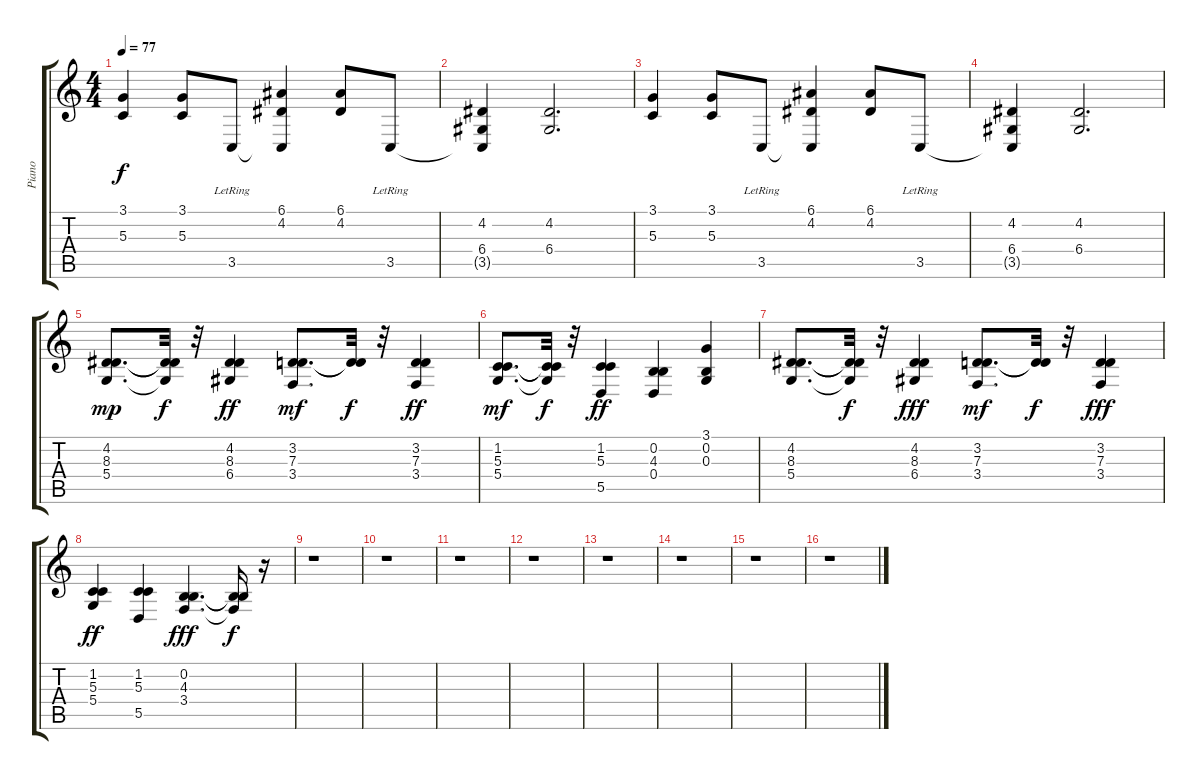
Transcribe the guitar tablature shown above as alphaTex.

\track ("Piano" "Piano") {instrument acousticgrandpiano}
\staff {score tabs}
\tuning (E4 B3 G3 D3 A2 E2) {hide}
\ts (4 4)
\tempo 77
\clef g2
\ks c
(3.1 5.3).4{dy f} (3.1 5.3).8 3.5{lr}.8 (6.1 4.2 3.5{t}).4 (6.1 4.2).8 3.5{lr}.8 |
(4.2 6.4 3.5{t}).4 (4.2 6.4).2{d} |
(3.1 5.3).4 (3.1 5.3).8 3.5{lr}.8 (6.1 4.2 3.5{t}).4 (6.1 4.2).8 3.5{lr}.8 |
(4.2 6.4 3.5{t}).4 (4.2 6.4).2{d} |
(4.2 8.3 5.4).8{d dy mp} (4.2{t} 8.3{t} 5.4{t}).32{dy f} r.32 (4.2 8.3 6.4).4{dy ff} (3.2 7.3 3.4).8{d dy mf} (3.2{t} 7.3{t}).32{dy f} r.32 (3.2 7.3 3.4).4{dy ff} |
(1.2 5.3 5.4).8{d dy mf} (1.2{t} 5.3{t} 5.4{t}).32{dy f} r.32 (1.2 5.3 5.5).4{dy ff} (0.2 4.3 0.4).4 (3.1 0.2 0.3).4 |
(4.2 8.3 5.4).8{d} (4.2{t} 8.3{t} 5.4{t}).32{dy f} r.32 (4.2 8.3 6.4).4{dy fff} (3.2 7.3 3.4).8{d dy mf} (3.2{t} 7.3{t}).32{dy f} r.32 (3.2 7.3 3.4).4{dy fff} |
(1.2 5.3 5.4).4{dy ff} (1.2 5.3 5.5).4 (0.2 4.3 3.4).4{d dy fff} (0.2{t} 4.3{t} 3.4{t}).16{dy f} r.16 |
r.1 |
r.1 |
r.1 |
r.1 |
r.1 |
r.1 |
r.1 |
r.1
